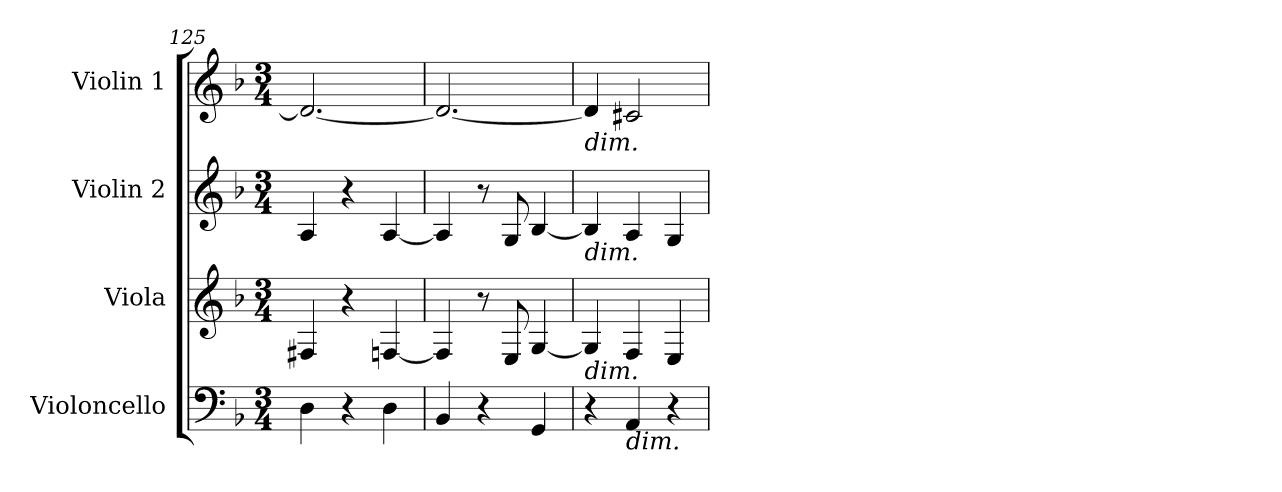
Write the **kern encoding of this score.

**kern	**kern	**kern	**kern
*part4	*part3	*part2	*part1
*staff4	*staff3	*staff2	*staff1
*I"Violoncello	*I"Viola	*I"Violin 2	*I"Violin 1
*I'Vc	*I'Vla	*I'Vln	*I'Vln
*clefF4	*clefG2	*clefG2	*clefG2
*k[b-]	*k[b-]	*k[b-]	*k[b-]
*M3/4	*M3/4	*M3/4	*M3/4
=125	=125	=125	=125
4D\	4F#X/	4A/	2.d/_
4r	4r	4r	.
4D\	[4Fn/	[4A/	.
=126	=126	=126	=126
4BB-/	4F/]	4A/]	2.d/_
4r	8r	8r	.
.	8E/	8G/	.
4GG/	[4G/	[4B-/	.
=127	=127	=127	=127
!	!	!	!LO:TX:b:i:t=dim.
!	!	!LO:TX:b:i:t=dim.	!
!	!LO:TX:b:i:t=dim.	!	!
4r	4G/]	4B-/]	4d/]
!LO:TX:b:i:t=dim.	!	!	!
4AA/	4F/	4A/	2c#X/
4r	4E/	4G/	.
=	=	=	=
*-	*-	*-	*-
